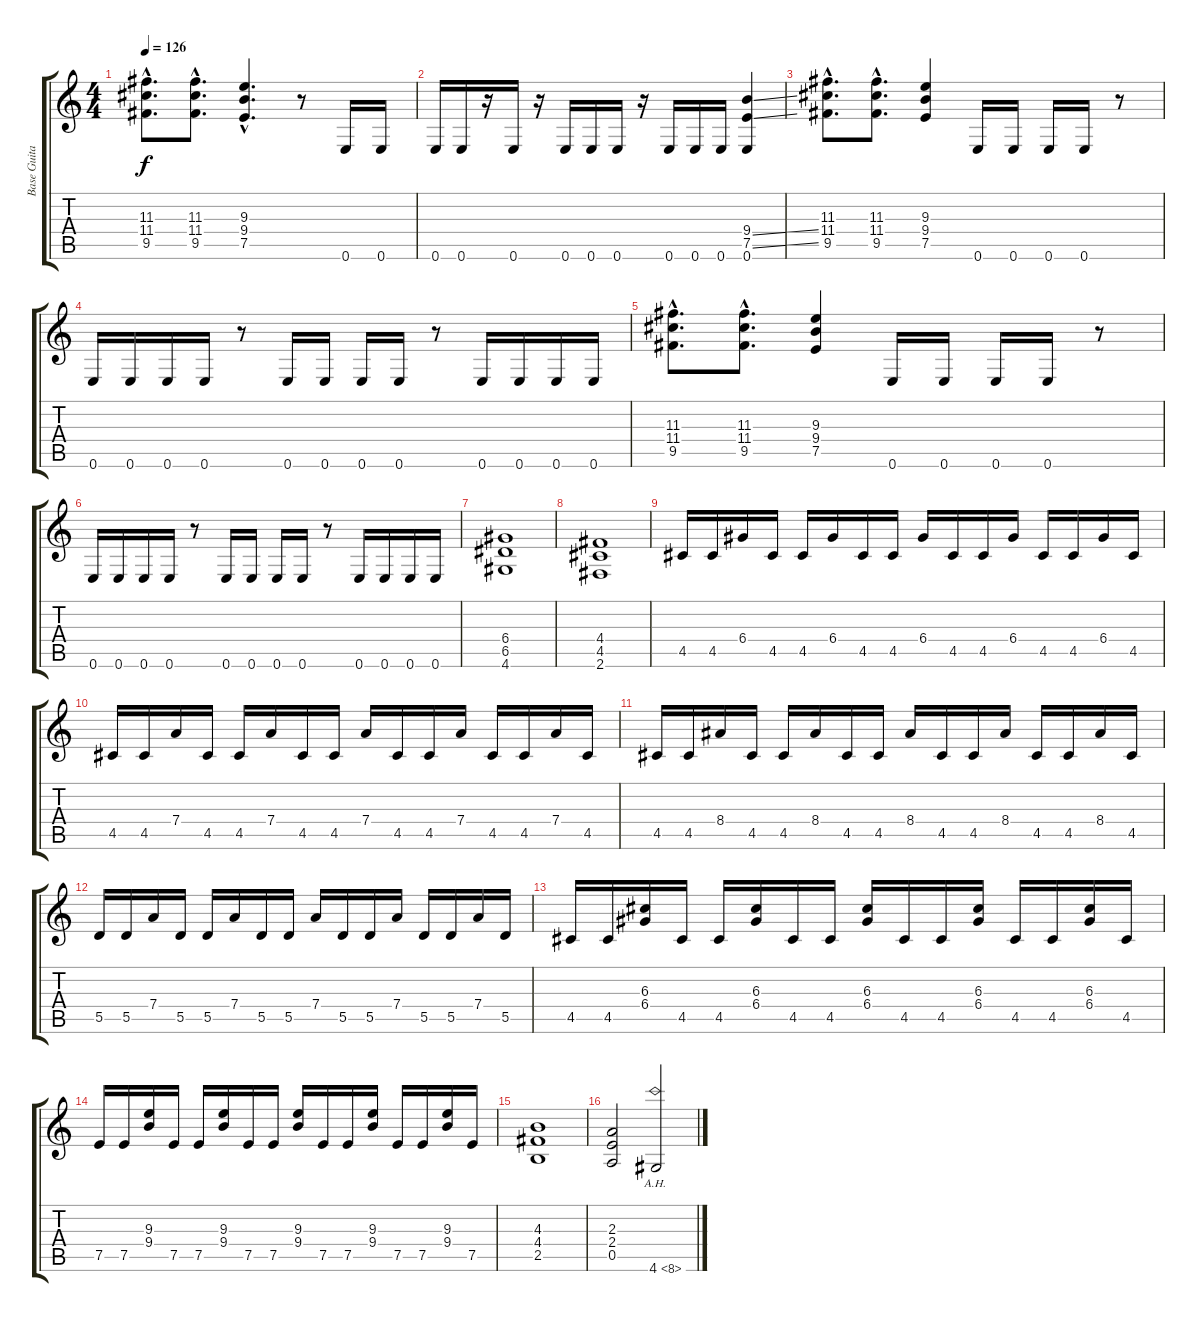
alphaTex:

\track ("Base Guitar" "Base Guita") {instrument distortionguitar}
\staff {score tabs}
\tuning (E4 B3 G3 D3 A2 E2) {hide}
\ts (4 4)
\tempo 126
\clef g2
\ks c
(11.3{hac} 11.4{hac} 9.5{hac}).8{d dy f} (11.3{hac} 11.4{hac} 9.5{hac}).8{d} (9.3{hac} 9.4{hac} 7.5{hac}).4{d} r.8 0.6.16 0.6.16 |
0.6.16 0.6.16 r.16 0.6.16 r.16 0.6.16 0.6.16 0.6.16 r.16 0.6.16 0.6.16 0.6.16 (9.4{ss} 7.5{ss} 0.6).4 |
(11.3{hac} 11.4{hac} 9.5{hac}).8{d} (11.3{hac} 11.4{hac} 9.5{hac}).8{d} (9.3 9.4 7.5).4 0.6.16 0.6.16 0.6.16 0.6.16 r.8 |
0.6.16 0.6.16 0.6.16 0.6.16 r.8 0.6.16 0.6.16 0.6.16 0.6.16 r.8 0.6.16 0.6.16 0.6.16 0.6.16 |
(11.3{hac} 11.4{hac} 9.5{hac}).8{d} (11.3{hac} 11.4{hac} 9.5{hac}).8{d} (9.3 9.4 7.5).4 0.6.16 0.6.16 0.6.16 0.6.16 r.8 |
0.6.16 0.6.16 0.6.16 0.6.16 r.8 0.6.16 0.6.16 0.6.16 0.6.16 r.8 0.6.16 0.6.16 0.6.16 0.6.16 |
(6.4 6.5 4.6).1 |
(4.4 4.5 2.6).1 |
4.5.16 4.5.16 6.4.16 4.5.16 4.5.16 6.4.16 4.5.16 4.5.16 6.4.16 4.5.16 4.5.16 6.4.16 4.5.16 4.5.16 6.4.16 4.5.16 |
4.5.16 4.5.16 7.4.16 4.5.16 4.5.16 7.4.16 4.5.16 4.5.16 7.4.16 4.5.16 4.5.16 7.4.16 4.5.16 4.5.16 7.4.16 4.5.16 |
4.5.16 4.5.16 8.4.16 4.5.16 4.5.16 8.4.16 4.5.16 4.5.16 8.4.16 4.5.16 4.5.16 8.4.16 4.5.16 4.5.16 8.4.16 4.5.16 |
5.5.16 5.5.16 7.4.16 5.5.16 5.5.16 7.4.16 5.5.16 5.5.16 7.4.16 5.5.16 5.5.16 7.4.16 5.5.16 5.5.16 7.4.16 5.5.16 |
4.5.16 4.5.16 (6.3 6.4).16 4.5.16 4.5.16 (6.3 6.4).16 4.5.16 4.5.16 (6.3 6.4).16 4.5.16 4.5.16 (6.3 6.4).16 4.5.16 4.5.16 (6.3 6.4).16 4.5.16 |
7.5.16 7.5.16 (9.3 9.4).16 7.5.16 7.5.16 (9.3 9.4).16 7.5.16 7.5.16 (9.3 9.4).16 7.5.16 7.5.16 (9.3 9.4).16 7.5.16 7.5.16 (9.3 9.4).16 7.5.16 |
(4.3 4.4 2.5).1 |
(2.3 2.4 0.5).2 4.6{ah 4}.2
